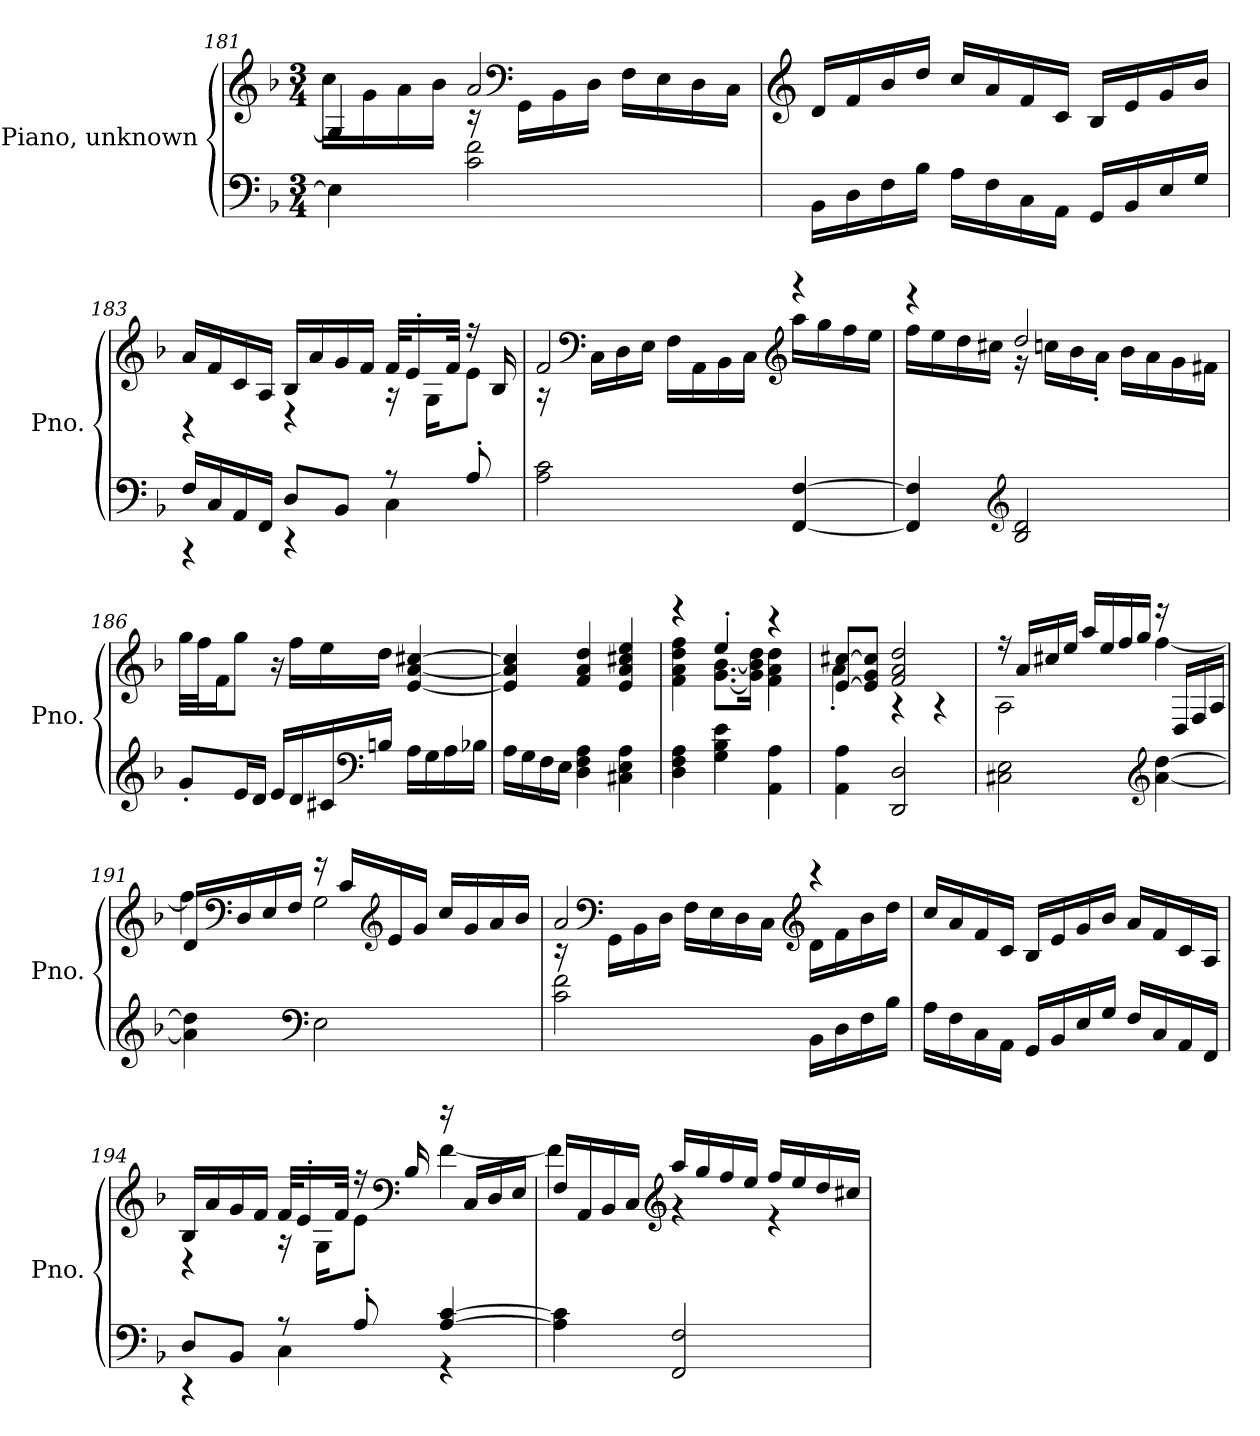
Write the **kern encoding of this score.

**kern	**kern
*part1	*part1
*staff2	*staff1
*I"Piano, unknown	*
*I'Pno.	*
!!LO:LB:g=z
*clefF4	*clefG2
*k[b-]	*k[b-]
*M3/4	*M3/4
=181	=181
*	*^
4E\]	4G/]	16cc\LL
.	.	16g\
.	.	16a\
.	.	16b-\JJ
2c\ 2f\	2a/	16r
*	*clefF4	*
.	.	16GG\LL
.	.	16BB-\
.	.	16D\JJ
.	.	16F\LL
.	.	16E\
.	.	16D\
.	.	16C\JJ
*	*v	*v
=182	=182
*	*clefG2
16BB-\LL	16d/LL
16D\	16f/
16F\	16b-/
16B-\JJ	16dd/JJ
16A\LL	16cc/LL
16F\	16a/
16C\	16f/
16AA\JJ	16c/JJ
16GG/LL	16B-/LL
16BB-/	16e/
16E/	16g/
16G/JJ	16b-/JJ
=183	=183
*^	*^
16F/LL	4r	16a/LL	4r
16C/	.	16f/	.
16AA/	.	16c/	.
16FF/JJ	.	16A/JJ	.
8D/L	4r	16B-/LL	4r
.	.	16a/	.
8BB-/J	.	16g/	.
.	.	16f/JJ	.
8r	4C\	32f/KLL	16r
.	.	16e'/	.
.	.	.	16G\KL
.	.	32f/JJk	.
8A'/	.	16r	8e\J
.	.	16B-/	.
*v	*v	*	*
!!LO:PB:g=z	!!
=184	=184	=184
2A\ 2c\	2f/	16r
*	*clefF4	*
.	.	16C\LL
.	.	16D\
.	.	16E\JJ
.	.	16F\LL
.	.	16AA\
.	.	16BB-\
.	.	16C\JJ
*	*clefG2	*
[4FF/ [4F/	4r	16aa\LL
.	.	16gg\
.	.	16ff\
.	.	16ee\JJ
=185	=185	=185
4FF/] 4F/]	4r	16ff\LL
.	.	16ee\
.	.	16dd\
.	.	16cc#X\JJ
*clefG2	*	*
2B-/ 2d/	2dd/	16r
.	.	16ccn\LL
.	.	16b-\
.	.	16a'\JJ
.	.	16b-\LL
.	.	16a\
.	.	16g\
.	.	16f#X\JJ
*	*v	*v
!!LO:LB:g=z
=186	=186
8g'/L	32gg\LLL
.	32ff\J
.	16f\J
16e/L	8gg\J
16d/JJ	.
16e/LL	16r
16d/	16ff\LL
16c#X/	16ee\
*clefF4	*
16Bn/JJ	16dd\JJ
16A\LL	[4e/ [4a/ [4cc#X/
16G\	.
16A\	.
16B-X\JJ	.
=187	=187
16A\LL	4e/] 4a/] 4cc#/]
16G\	.
16F\	.
16E\JJ	.
4D\ 4F\ 4A\	4f/ 4a/ 4dd/
4C#X\ 4E\ 4A\	4e/ 4a/ 4cc#X/ 4ee/
=188	=188
*	*^
4D\ 4F\ 4A\	4r	4f\ 4a\ 4dd\ 4ff\
4G\ 4B-\ 4e\	4ee'/	[8.g\ [8.b-\L
.	.	16g\] 16b-\] 16dd\Jk
4AA\ 4A\	4r	4f\ 4a\ 4dd\
=189	=189	=189
4AA\ 4A\	[8e/ [8cc#X/L	4a'\
.	8e/] 8g/ 8cc#/]J	.
2DD/ 2D/	2f/ 2a/ 2dd/	4r
.	.	4r
!!LO:LB:g=z	!!
=190	=190	=190
2C#X\ 2E\	16r	2A\
.	16a/LL	.
.	16cc#X/	.
.	16ee/JJ	.
.	16aa/LL	.
.	16ee/	.
.	16ff/	.
.	16gg/JJ	.
*clefG2	*	*
[4a\ [4dd\	16r	[4ff\
.	16D/LL	.
.	16F/	.
.	16A/JJ	.
=191	=191	=191
4a\] 4dd\]	16d/LL	4ff\]
*	*clefF4	*
.	16D/	.
.	16E/	.
.	16F/JJ	.
*clefF4	*	*
2E\	16r	2G\
.	16c/LL	.
*	*clefG2	*
.	16e/	.
.	16g/JJ	.
.	16cc/LL	.
.	16g/	.
.	16a/	.
.	16b-/JJ	.
!!LO:LB:g=z	!!
=192	=192	=192
2c\ 2f\	2a/	16r
*	*clefF4	*
.	.	16GG\LL
.	.	16BB-\
.	.	16D\JJ
.	.	16F\LL
.	.	16E\
.	.	16D\
.	.	16C\JJ
*	*clefG2	*
16BB-\LL	4r	16d\LL
16D\	.	16f\
16F\	.	16b-\
16B-\JJ	.	16dd\JJ
*	*v	*v
=193	=193
16A\LL	16cc/LL
16F\	16a/
16C\	16f/
16AA\JJ	16c/JJ
16GG/LL	16B-/LL
16BB-/	16e/
16E/	16g/
16G/JJ	16b-/JJ
16F/LL	16a/LL
16C/	16f/
16AA/	16c/
16FF/JJ	16A/JJ
=194	=194
*^	*^
8D/L	4r	16B-/LL	4r
.	.	16a/	.
8BB-/J	.	16g/	.
.	.	16f/JJ	.
8r	4C\	32f/KLL	16r
.	.	16e'/	.
.	.	.	16G\KL
.	.	32f/JJk	.
8A'/	.	16r	8e\J
*	*	*clefF4	*
.	.	16B-/	.
[4A/ [4c/	4r	16r	[4f\
.	.	16C/LL	.
.	.	16D/	.
.	.	16E/JJ	.
*v	*v	*	*
!!LO:LB:g=z	!!
=195	=195	=195
4A\] 4c\]	16F/LL	4f\]
.	16AA/	.
.	16BB-/	.
.	16C/JJ	.
*	*clefG2	*
2FF/ 2F/	16aa/LL	4r
.	16gg/	.
.	16ff/	.
.	16ee/JJ	.
.	16ff/LL	4r
.	16ee/	.
.	16dd/	.
.	16cc#X/JJ	.
*	*v	*v
=	=
*-	*-
